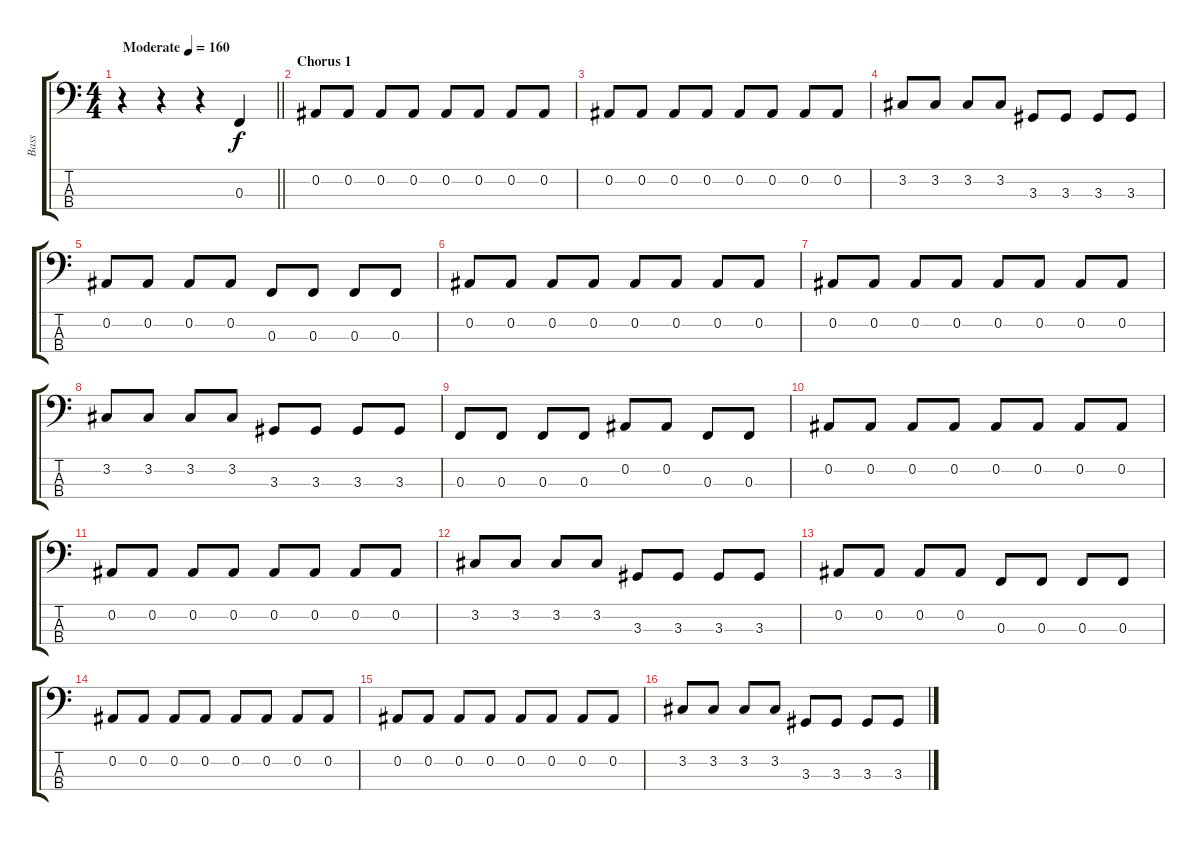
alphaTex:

\track ("Bass" "Bass") {instrument electricbassfinger}
\staff {score tabs}
\tuning (Eb2 Bb1 F1 C1) {hide}
\ts (4 4)
\tempo (160 "Moderate")
\clef f4
\barLineRight lightlight
\ks c
r.4{dy f instrument electricbassfinger} r.4 r.4 0.3.4 |
\section ("" "Chorus 1")
0.2.8 0.2.8 0.2.8 0.2.8 0.2.8 0.2.8 0.2.8 0.2.8 |
0.2.8 0.2.8 0.2.8 0.2.8 0.2.8 0.2.8 0.2.8 0.2.8 |
3.2.8 3.2.8 3.2.8 3.2.8 3.3.8 3.3.8 3.3.8 3.3.8 |
0.2.8 0.2.8 0.2.8 0.2.8 0.3.8 0.3.8 0.3.8 0.3.8 |
0.2.8 0.2.8 0.2.8 0.2.8 0.2.8 0.2.8 0.2.8 0.2.8 |
0.2.8 0.2.8 0.2.8 0.2.8 0.2.8 0.2.8 0.2.8 0.2.8 |
3.2.8 3.2.8 3.2.8 3.2.8 3.3.8 3.3.8 3.3.8 3.3.8 |
0.3.8 0.3.8 0.3.8 0.3.8 0.2.8 0.2.8 0.3.8 0.3.8 |
0.2.8 0.2.8 0.2.8 0.2.8 0.2.8 0.2.8 0.2.8 0.2.8 |
0.2.8 0.2.8 0.2.8 0.2.8 0.2.8 0.2.8 0.2.8 0.2.8 |
3.2.8 3.2.8 3.2.8 3.2.8 3.3.8 3.3.8 3.3.8 3.3.8 |
0.2.8 0.2.8 0.2.8 0.2.8 0.3.8 0.3.8 0.3.8 0.3.8 |
0.2.8 0.2.8 0.2.8 0.2.8 0.2.8 0.2.8 0.2.8 0.2.8 |
0.2.8 0.2.8 0.2.8 0.2.8 0.2.8 0.2.8 0.2.8 0.2.8 |
3.2.8 3.2.8 3.2.8 3.2.8 3.3.8 3.3.8 3.3.8 3.3.8
